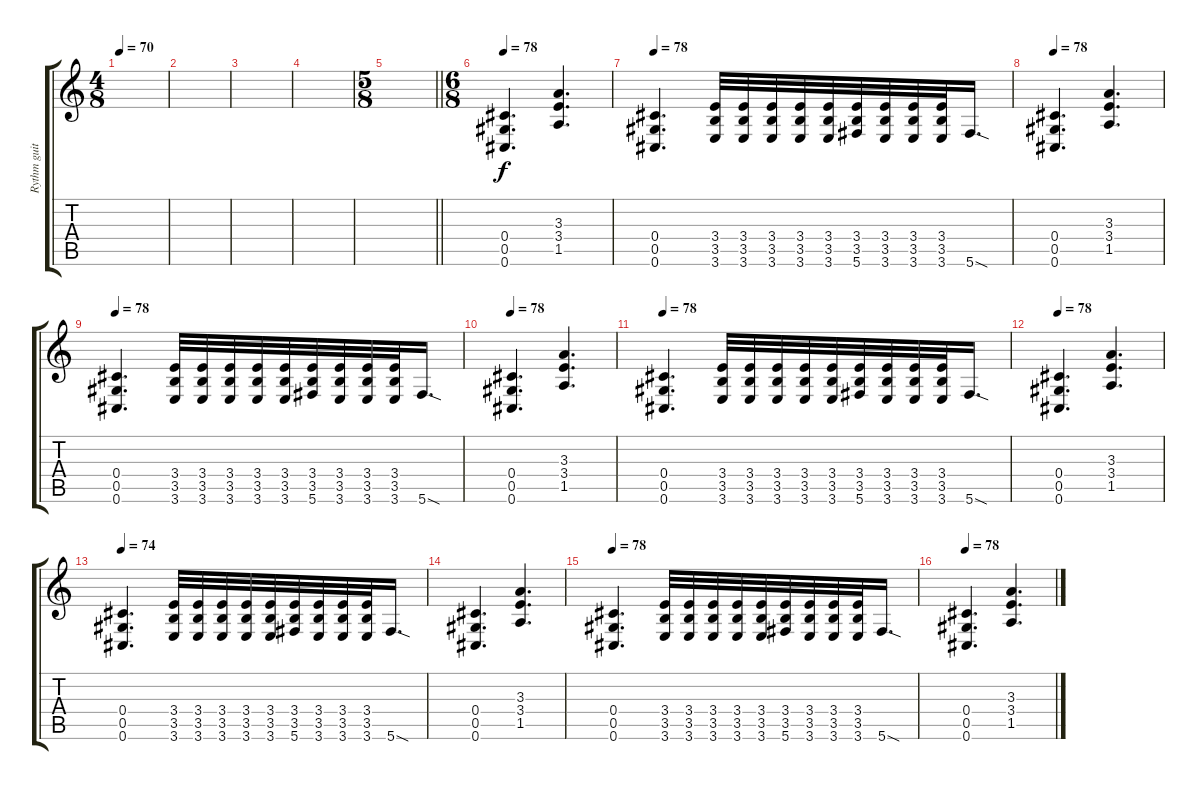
\track ("Rythm guitar" "Rythm guit") {instrument distortionguitar}
\staff {score tabs}
\tuning (Eb4 Bb3 Gb3 Db3 Ab2 Db2) {hide}
\ts (4 8)
\tempo 70
\clef g2
\ks c
|
|
|
|
\ts (5 8)
\barLineRight lightlight
|
\ts (6 8)
\tempo 78
(0.4 0.5 0.6).4{d} (3.3 3.4 1.5).4{d} |
\tempo 78
(0.4 0.5 0.6).4{d} (3.4 3.5 3.6).32 (3.4 3.5 3.6).32 (3.4 3.5 3.6).32 (3.4 3.5 3.6).32 (3.4 3.5 3.6).32 (3.4 3.5 5.6).32 (3.4 3.5 3.6).32 (3.4 3.5 3.6).32 (3.4 3.5 3.6).32 5.6{sod}.16{d} |
\tempo 78
(0.4 0.5 0.6).4{d} (3.3 3.4 1.5).4{d} |
\tempo 78
(0.4 0.5 0.6).4{d} (3.4 3.5 3.6).32 (3.4 3.5 3.6).32 (3.4 3.5 3.6).32 (3.4 3.5 3.6).32 (3.4 3.5 3.6).32 (3.4 3.5 5.6).32 (3.4 3.5 3.6).32 (3.4 3.5 3.6).32 (3.4 3.5 3.6).32 5.6{sod}.16{d} |
\tempo 78
(0.4 0.5 0.6).4{d} (3.3 3.4 1.5).4{d} |
\tempo 78
(0.4 0.5 0.6).4{d} (3.4 3.5 3.6).32 (3.4 3.5 3.6).32 (3.4 3.5 3.6).32 (3.4 3.5 3.6).32 (3.4 3.5 3.6).32 (3.4 3.5 5.6).32 (3.4 3.5 3.6).32 (3.4 3.5 3.6).32 (3.4 3.5 3.6).32 5.6{sod}.16{d} |
\tempo 78
(0.4 0.5 0.6).4{d} (3.3 3.4 1.5).4{d} |
\tempo 74
(0.4 0.5 0.6).4{d} (3.4 3.5 3.6).32 (3.4 3.5 3.6).32 (3.4 3.5 3.6).32 (3.4 3.5 3.6).32 (3.4 3.5 3.6).32 (3.4 3.5 5.6).32 (3.4 3.5 3.6).32 (3.4 3.5 3.6).32 (3.4 3.5 3.6).32 5.6{sod}.16{d} |
(0.4 0.5 0.6).4{d} (3.3 3.4 1.5).4{d} |
\tempo 78
(0.4 0.5 0.6).4{d} (3.4 3.5 3.6).32 (3.4 3.5 3.6).32 (3.4 3.5 3.6).32 (3.4 3.5 3.6).32 (3.4 3.5 3.6).32 (3.4 3.5 5.6).32 (3.4 3.5 3.6).32 (3.4 3.5 3.6).32 (3.4 3.5 3.6).32 5.6{sod}.16{d} |
\tempo 78
(0.4 0.5 0.6).4{d} (3.3 3.4 1.5).4{d}
